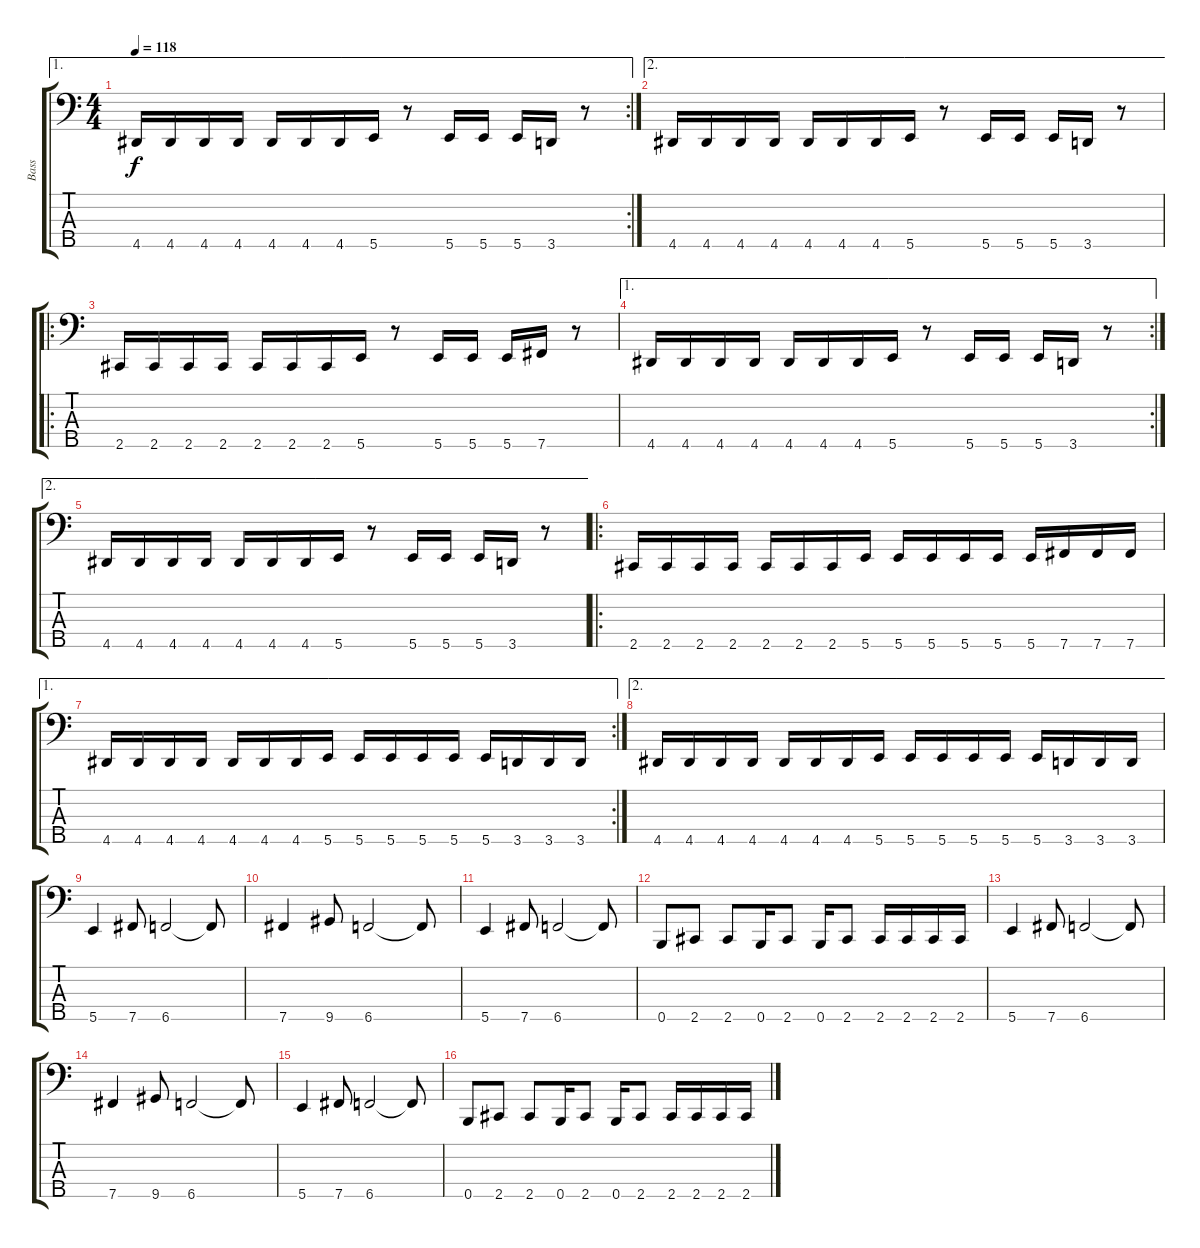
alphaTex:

\track ("Bass" "Bass") {instrument electricbassfinger}
\staff {score tabs}
\tuning (G2 D2 A1 E1 B0) {hide}
\ae 1
\rc 2
\ts (4 4)
\tempo 118
\clef f4
\ks c
4.5.16{dy f} 4.5.16 4.5.16 4.5.16 4.5.16 4.5.16 4.5.16 5.5.16 r.8 5.5.16 5.5.16 5.5.16 3.5.16 r.8 |
\ae 2
4.5.16 4.5.16 4.5.16 4.5.16 4.5.16 4.5.16 4.5.16 5.5.16 r.8 5.5.16 5.5.16 5.5.16 3.5.16 r.8 |
\ro
2.5.16 2.5.16 2.5.16 2.5.16 2.5.16 2.5.16 2.5.16 5.5.16 r.8 5.5.16 5.5.16 5.5.16 7.5.16 r.8 |
\ae 1
\rc 2
4.5.16 4.5.16 4.5.16 4.5.16 4.5.16 4.5.16 4.5.16 5.5.16 r.8 5.5.16 5.5.16 5.5.16 3.5.16 r.8 |
\ae 2
4.5.16 4.5.16 4.5.16 4.5.16 4.5.16 4.5.16 4.5.16 5.5.16 r.8 5.5.16 5.5.16 5.5.16 3.5.16 r.8 |
\ro
2.5.16 2.5.16 2.5.16 2.5.16 2.5.16 2.5.16 2.5.16 5.5.16 5.5.16 5.5.16 5.5.16 5.5.16 5.5.16 7.5.16 7.5.16 7.5.16 |
\ae 1
\rc 2
4.5.16 4.5.16 4.5.16 4.5.16 4.5.16 4.5.16 4.5.16 5.5.16 5.5.16 5.5.16 5.5.16 5.5.16 5.5.16 3.5.16 3.5.16 3.5.16 |
\ae 2
4.5.16 4.5.16 4.5.16 4.5.16 4.5.16 4.5.16 4.5.16 5.5.16 5.5.16 5.5.16 5.5.16 5.5.16 5.5.16 3.5.16 3.5.16 3.5.16 |
5.5.4 7.5.8 6.5.2 6.5{t}.8 |
7.5.4 9.5.8 6.5.2 6.5{t}.8 |
5.5.4 7.5.8 6.5.2 6.5{t}.8 |
0.5.8 2.5.8 2.5.8 0.5.16 2.5.8 0.5.16 2.5.8 2.5.16 2.5.16 2.5.16 2.5.16 |
5.5.4 7.5.8 6.5.2 6.5{t}.8 |
7.5.4 9.5.8 6.5.2 6.5{t}.8 |
5.5.4 7.5.8 6.5.2 6.5{t}.8 |
0.5.8 2.5.8 2.5.8 0.5.16 2.5.8 0.5.16 2.5.8 2.5.16 2.5.16 2.5.16 2.5.16
